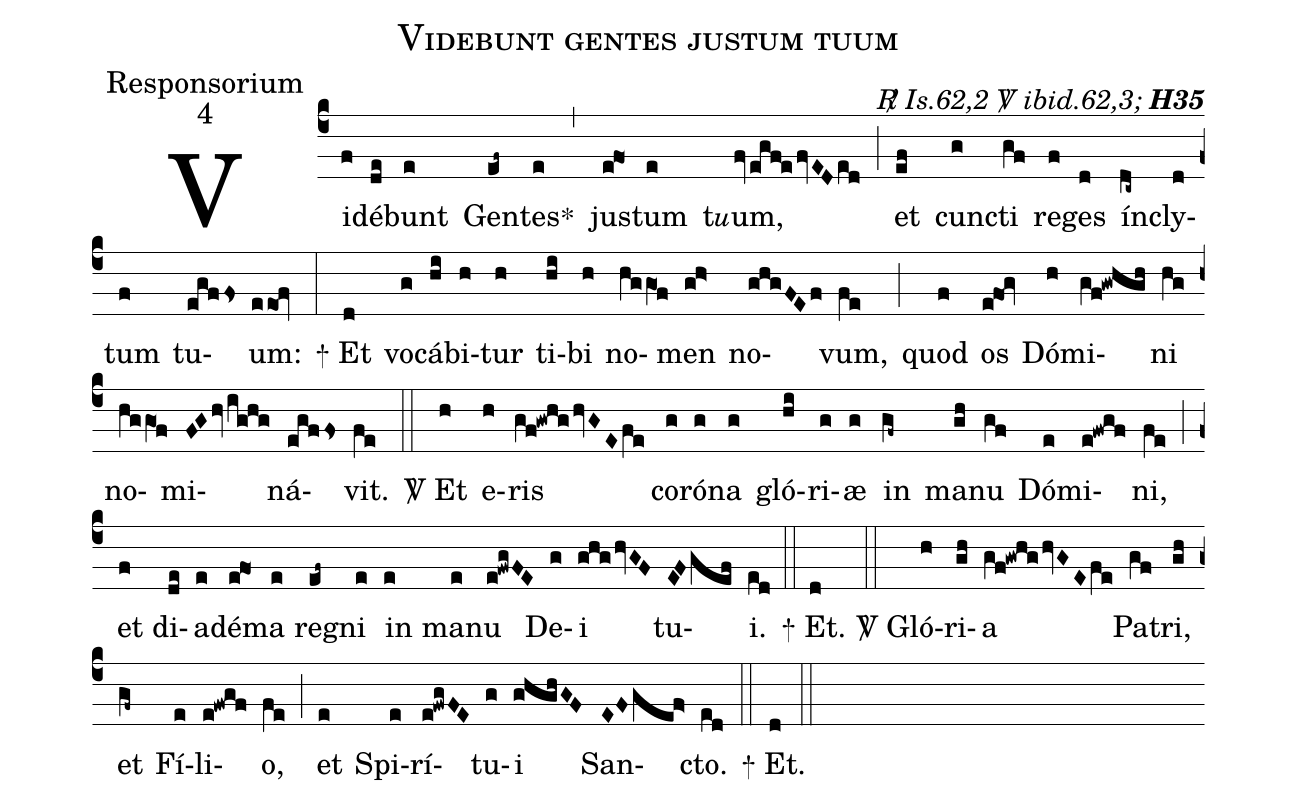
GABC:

name:Videbunt gentes justum tuum;
office-part:Responsorium;
mode:4;
commentary:{\itshape\mdseries \Rbar\ Is.62,2  \Vbar\   ibid.62,3;\/} {\bfseries H35};
%%
(c4) Vi(f)dé(de)bunt(e) Gen(ef~)tes<sp>*</sp>(e) (,) jus(e!fo1)tum(e) t<e>u</e>um,(fvegf!efvEDed) (;)
et(ef) cunc(g)ti(gf) re(f)ges(d) ín(dc~)cly(d)tum(f) tu(egfFs)um:(eeo1!fv) (:)
<sp>+</sp> Et(d) vo(g)cá(hi)bi(h)tur(h) ti(hi)bi(h) no(hggO1f)men(g!h>) no(ghgFEf)vum,(fe) (;)
quod(f) os(e!fo1!gv) Dó(h)mi(gf!gwhgh)ni(hg) no(hggO1f)mi(FGhvig!h!g)ná(egffs)vit.(fe) (::)
<sp>V/</sp> Et(h) e(h)ris(gf!gwhghvGEfe) co(g)ró(g)na(g) gló(hi)ri(g)æ(g) in(gf~) ma(gh)nu(gf) Dó(e)mi(e!fwgf)ni,(fe) (;)
et(f) di(de)a(e)dé(e!fo1)ma(e) re(ef~)gni(e) in(e) ma(e)nu(e!fwgFE) De(g)i(ghghvGF) tu(EFgef)i.(ed) (::)
<sp>+</sp> Et.(d) (::)
<sp>V/</sp> Gló(h)ri(gh)a(gf!gwhghvGEfe) Pa(gf)tri,(gh) et(gf~) Fí(e)li(e!fwgf)o,(fe) (;)
et(e) Spi(e)rí(e@fwgFE)tu(g)i(ghghGF) San(E/0Fgef>)cto.(ed) (::)
<sp>+</sp> Et.(d) (::)
